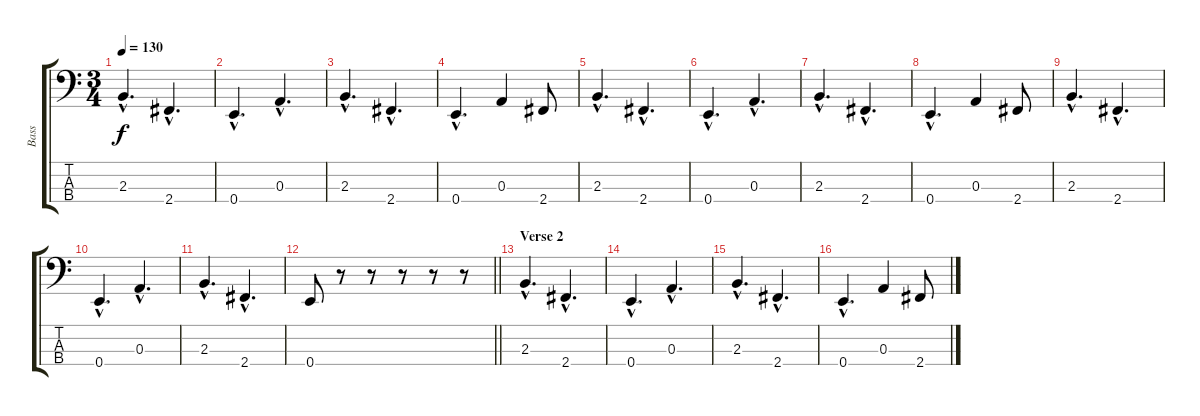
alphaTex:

\track ("Bass" "Bass") {instrument electricbassfinger}
\staff {score tabs}
\tuning (G2 D2 A1 E1) {hide}
\ts (3 4)
\tempo 130
\clef f4
\ks c
2.3{hac}.4{d dy f} 2.4{hac}.4{d} |
0.4{hac}.4{d} 0.3{hac}.4{d} |
2.3{hac}.4{d} 2.4{hac}.4{d} |
0.4{hac}.4{d} 0.3.4 2.4.8 |
2.3{hac}.4{d} 2.4{hac}.4{d} |
0.4{hac}.4{d} 0.3{hac}.4{d} |
2.3{hac}.4{d} 2.4{hac}.4{d} |
0.4{hac}.4{d} 0.3.4 2.4.8 |
2.3{hac}.4{d} 2.4{hac}.4{d} |
0.4{hac}.4{d} 0.3{hac}.4{d} |
2.3{hac}.4{d} 2.4{hac}.4{d} |
\barLineRight lightlight
0.4.8 r.8 r.8 r.8 r.8 r.8 |
\section ("" "Verse 2")
2.3{hac}.4{d} 2.4{hac}.4{d} |
0.4{hac}.4{d} 0.3{hac}.4{d} |
2.3{hac}.4{d} 2.4{hac}.4{d} |
0.4{hac}.4{d} 0.3.4 2.4.8
